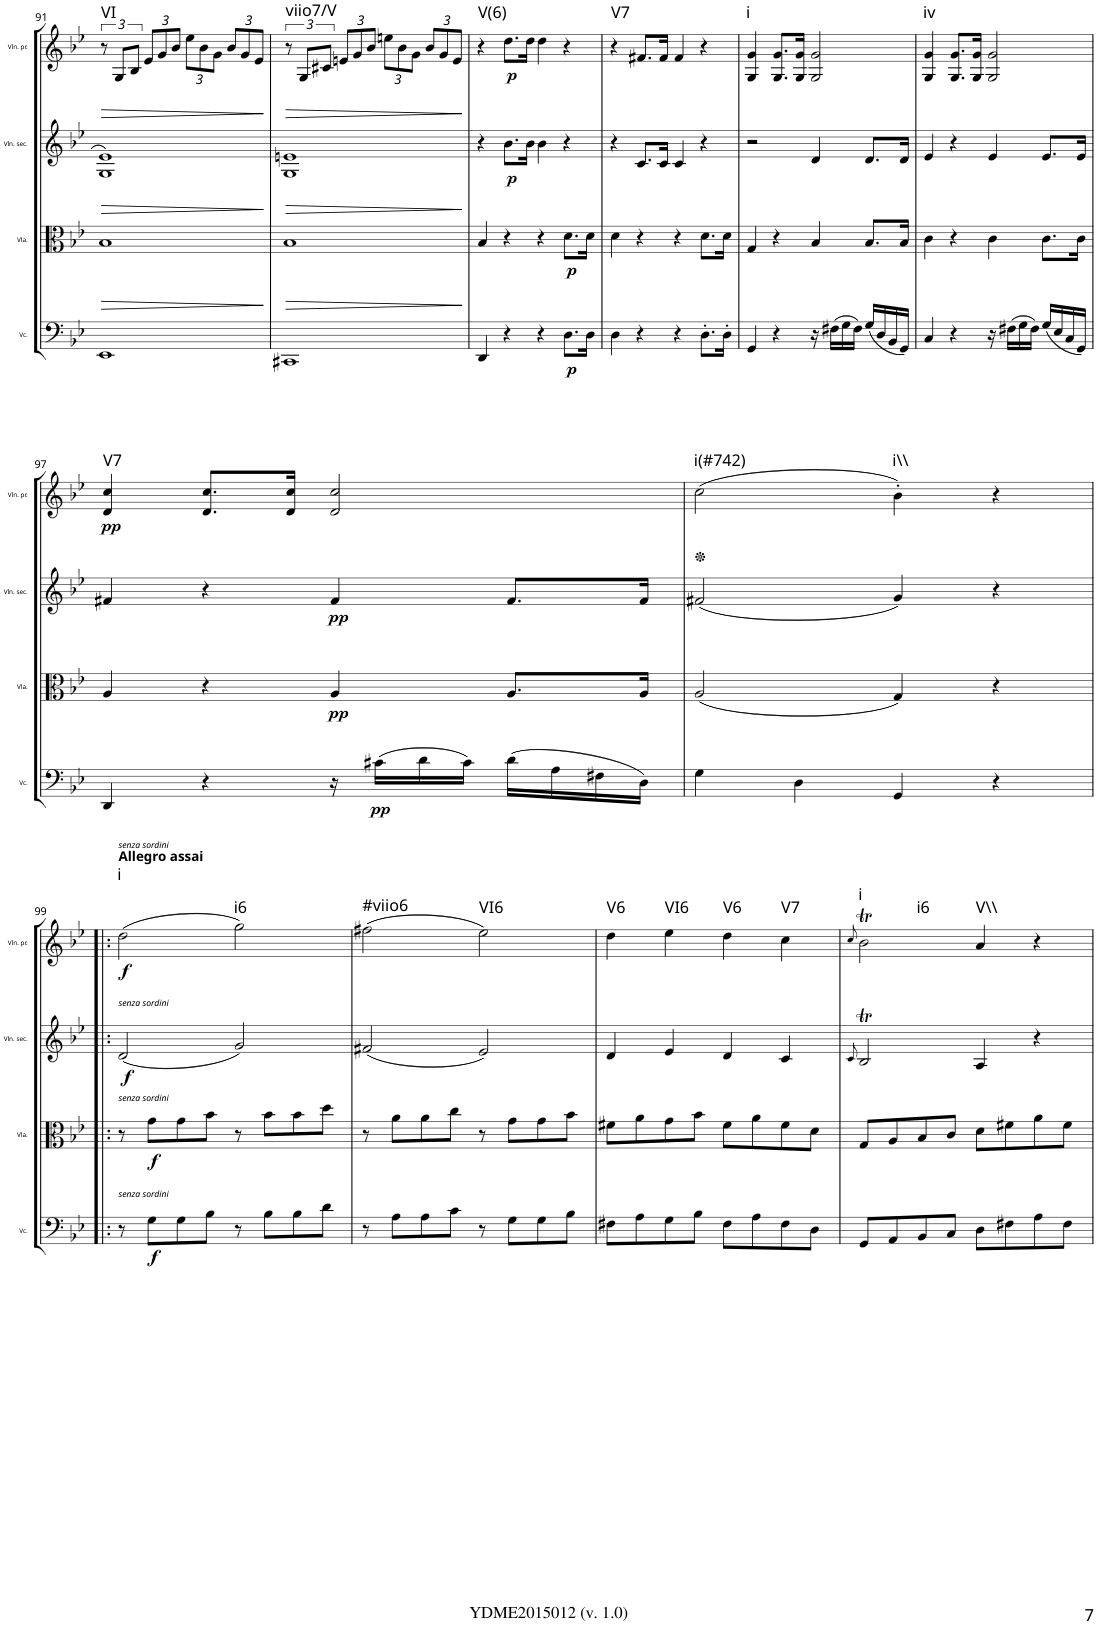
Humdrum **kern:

**kern	**dynam	**kern	**dynam	**kern	**dynam	**kern	**dynam	**harte
*part4	*part4	*part3	*part3	*part2	*part2	*part1	*part1	*part1
*staff4	*staff4	*staff3	*staff3	*staff2	*staff2	*staff1	*staff1	*
*I"Violoncelle	*	*I"Viola	*	*I"Violino secondo	*	*I"Violino primo	*	*
*I'Vc.	*	*I'Vla.	*	*I'Vln. sec.	*	*I'Vln. pr.	*	*
!!LO:PB:g=z
*clefF4	*	*clefC3	*	*clefG2	*	*clefG2	*	*
*k[b-e-]	*	*k[b-e-]	*	*k[b-e-]	*	*k[b-e-]	*	*
*B-:	*	*B-:	*	*B-:	*	*B-:	*	*
*M2/2	*	*M2/2	*	*M2/2	*	*M2/2	*	*
*met(c|)	*	*met(c|)	*	*met(c|)	*	*met(c|)	*	*
=91	=91	=91	=91	=91	=91	=91	=91	=91
!	!LO:HP:b	!	!LO:HP:b	!	!LO:HP:b	!	!	!LO:H:kt=VI
1EE-	>	1B-	>	1G 1e-	>	12r	.	N
.	.	.	.	.	.	12G/L	.	.
.	.	.	.	.	.	12B-/J	.	.
*	*	*	*	*	*	*Xbrackettup	*	*
.	.	.	.	.	.	12e-/L	.	.
.	.	.	.	.	.	12g/	.	.
.	.	.	.	.	.	12b-/J	.	.
.	.	.	.	.	.	12ee-\L	.	.
.	.	.	.	.	.	12b-\	.	.
.	.	.	.	.	.	12g\J	.	.
.	.	.	.	.	.	12b-/L	.	.
.	.	.	.	.	.	12g/	.	.
.	.	.	.	.	.	12e-/J	.	.
.	]	.	]	.	]	.	.	.
=92	=92	=92	=92	=92	=92	=92	=92	=92
!	!LO:HP:b	!	!LO:HP:b	!	!LO:HP:b	!	!	!
*	*	*	*	*	*	*brackettup	*	*
!	!	!	!	!	!	!	!	!LO:H:kt=viio7/V
1CC#X	>	1B-	>	1G 1en	>	12r	.	N
.	.	.	.	.	.	12G/L	.	.
.	.	.	.	.	.	12c#X/J	.	.
*	*	*	*	*	*	*Xbrackettup	*	*
.	.	.	.	.	.	12en/L	.	.
.	.	.	.	.	.	12g/	.	.
.	.	.	.	.	.	12b-/J	.	.
.	.	.	.	.	.	12een\L	.	.
.	.	.	.	.	.	12b-\	.	.
.	.	.	.	.	.	12g\J	.	.
.	.	.	.	.	.	12b-/L	.	.
.	.	.	.	.	.	12g/	.	.
.	.	.	.	.	.	12e/J	.	.
.	]	.	]	.	]	.	.	.
=93	=93	=93	=93	=93	=93	=93	=93	=93
!	!	!	!	!	!	!	!	!LO:H:kt=V(6)
4DD/	.	4B-/	.	4r	.	4r	.	N
!	!	!	!	!	!LO:DY:b	!	!LO:DY:b	!
4r	.	4r	.	8.b-\L	p	8.dd\L	p	.
.	.	.	.	16b-\Jk	.	16dd\Jk	.	.
4r	.	4r	.	4b-\	.	4dd\	.	.
!	!LO:DY:b	!	!LO:DY:b	!	!	!	!	!
8.D\L	p	8.d\L	p	4r	.	4r	.	.
16D\Jk	.	16d\Jk	.	.	.	.	.	.
=94	=94	=94	=94	=94	=94	=94	=94	=94
!	!	!	!	!	!	!	!	!LO:H:kt=V7
4D\	.	4d\	.	4r	.	4r	.	N
4r	.	4r	.	8.c/L	.	8.f#X/L	.	.
.	.	.	.	16c/Jk	.	16f#/Jk	.	.
4r	.	4r	.	4c/	.	4f#/	.	.
8.D'\L	.	8.d\L	.	4r	.	4r	.	.
16D'\Jk	.	16d\Jk	.	.	.	.	.	.
=95	=95	=95	=95	=95	=95	=95	=95	=95
!	!	!	!	!	!	!	!	!LO:H:kt=i
4GG/	.	4G/	.	2r	.	4G/ 4g/	.	N
4r	.	4r	.	.	.	8.G/ 8.g/L	.	.
.	.	.	.	.	.	16G/ 16g/Jk	.	.
16r	.	4B-/	.	4d/	.	2G/ 2g/	.	.
(>16F#X\LL	.	.	.	.	.	.	.	.
16G\	.	.	.	.	.	.	.	.
16F#\JJ)	.	.	.	.	.	.	.	.
(<16G/LL	.	8.B-/L	.	8.d/L	.	.	.	.
16D/	.	.	.	.	.	.	.	.
16BB-/	.	.	.	.	.	.	.	.
16GG/JJ)	.	16B-/Jk	.	16d/Jk	.	.	.	.
=96	=96	=96	=96	=96	=96	=96	=96	=96
!	!	!	!	!	!	!	!	!LO:H:kt=iv
4C/	.	4c\	.	4e-/	.	4G/ 4g/	.	N
4r	.	4r	.	4r	.	8.G/ 8.g/L	.	.
.	.	.	.	.	.	16G/ 16g/Jk	.	.
16r	.	4c\	.	4e-/	.	2G/ 2g/	.	.
(>16F#X\LL	.	.	.	.	.	.	.	.
16G\	.	.	.	.	.	.	.	.
16F#\JJ)	.	.	.	.	.	.	.	.
(<16G/LL	.	8.c\L	.	8.e-/L	.	.	.	.
16E-/	.	.	.	.	.	.	.	.
16C/	.	.	.	.	.	.	.	.
16GG/JJ)	.	16c\Jk	.	16e-/Jk	.	.	.	.
!!LO:LB:g=z
=97	=97	=97	=97	=97	=97	=97	=97	=97
!	!	!	!	!	!	!	!LO:DY:b	!LO:H:kt=V7
4DD/	.	4A/	.	4f#X/	.	4d/ 4cc/	pp	N
4r	.	4r	.	4r	.	8.d/ 8.cc/L	.	.
.	.	.	.	.	.	16d/ 16cc/Jk	.	.
!	!	!	!LO:DY:b	!	!LO:DY:b	!	!	!
16r	.	4A/	pp	4f#/	pp	2d/ 2cc/	.	.
!	!LO:DY:b	!	!	!	!	!	!	!
(>16c#X\LL	pp	.	.	.	.	.	.	.
16d\	.	.	.	.	.	.	.	.
16c#\JJ)	.	.	.	.	.	.	.	.
(>16d\LL	.	8.A/L	.	8.f#/L	.	.	.	.
16A\	.	.	.	.	.	.	.	.
16F#X\	.	.	.	.	.	.	.	.
16D\JJ)	.	16A/Jk	.	16f#/Jk	.	.	.	.
=98	=98	=98	=98	=98	=98	=98	=98	=98
!	!	!	!	!	!	!	!	!LO:H:kt=i(#742)
4G\	.	(<2A/	.	(<2f#X/	.	(>2cc\	.	N
4D\	.	.	.	.	.	.	.	.
!	!	!	!	!	!	!	!	!LO:H:kt=i\\
4GG/	.	4G/)	.	4g/)	.	4b-'\)	.	N
4r	.	4r	.	4r	.	4r	.	.
!!LO:LB:g=z
=99!|:	=99!|:	=99!|:	=99!|:	=99!|:	=99!|:	=99!|:	=99!|:	=99!|:
!	!	!	!	!	!	!LO:TX:a:B:t=Allegro assai	!	!
!	!	!	!	!	!	!LO:TX:a:i:t=senza sordini	!	!
!	!	!	!	!LO:TX:a:i:t=senza sordini	!	!	!	!
!	!	!LO:TX:a:i:t=senza sordini	!	!	!	!	!	!
!LO:TX:a:i:t=senza sordini	!	!	!	!	!	!	!	!
!	!	!	!	!	!LO:DY:b	!	!LO:DY:b	!LO:H:kt=i
8r	.	8r	.	(<2d/	f	(>2dd\	f	N
!	!LO:DY:b	!	!LO:DY:b	!	!	!	!	!
8G\L	f	8g\L	f	.	.	.	.	.
8G\	.	8g\	.	.	.	.	.	.
8B-\J	.	8b-\J	.	.	.	.	.	.
!	!	!	!	!	!	!	!	!LO:H:kt=i6
8r	.	8r	.	2g/)	.	2gg\)	.	N
8B-\L	.	8b-\L	.	.	.	.	.	.
8B-\	.	8b-\	.	.	.	.	.	.
8d\J	.	8dd\J	.	.	.	.	.	.
=100	=100	=100	=100	=100	=100	=100	=100	=100
!	!	!	!	!	!	!	!	!LO:H:kt=#viio6
8r	.	8r	.	(<2f#X/	.	(>2ff#X\	.	N
8A\L	.	8a\L	.	.	.	.	.	.
8A\	.	8a\	.	.	.	.	.	.
8c\J	.	8cc\J	.	.	.	.	.	.
!	!	!	!	!	!	!	!	!LO:H:kt=VI6
8r	.	8r	.	2e-/)	.	2ee-\)	.	N
8G\L	.	8g\L	.	.	.	.	.	.
8G\	.	8g\	.	.	.	.	.	.
8B-\J	.	8b-\J	.	.	.	.	.	.
=101	=101	=101	=101	=101	=101	=101	=101	=101
!	!	!	!	!	!	!	!	!LO:H:kt=V6
8F#X\L	.	8f#X\L	.	4d/	.	4dd\	.	N
8A\	.	8a\	.	.	.	.	.	.
!	!	!	!	!	!	!	!	!LO:H:kt=VI6
8G\	.	8g\	.	4e-/	.	4ee-\	.	N
8B-\J	.	8b-\J	.	.	.	.	.	.
!	!	!	!	!	!	!	!	!LO:H:kt=V6
8F#\L	.	8f#\L	.	4d/	.	4dd\	.	N
8A\	.	8a\	.	.	.	.	.	.
!	!	!	!	!	!	!	!	!LO:H:kt=V7
8F#\	.	8f#\	.	4c/	.	4cc\	.	N
8D\J	.	8d\J	.	.	.	.	.	.
=102	=102	=102	=102	=102	=102	=102	=102	=102
.	.	.	.	8qc/	.	8qcc/	.	.
!	!	!	!	!	!	!	!	!LO:H:n=1:kt=i
!	!	!	!	!	!	!	!	!LO:H:n=2:kt=i6
8GG/L	.	8G/L	.	2B-T/	.	2b-T\	.	N N
8AA/	.	8A/	.	.	.	.	.	.
8BB-/	.	8B-/	.	.	.	.	.	.
8C/J	.	8c/J	.	.	.	.	.	.
!	!	!	!	!	!	!	!	!LO:H:kt=V\\
8D\L	.	8d\L	.	4A/	.	4a/	.	N
8F#X\	.	8f#X\	.	.	.	.	.	.
8A\	.	8a\	.	4r	.	4r	.	.
8F#\J	.	8f#\J	.	.	.	.	.	.
=	=	=	=	=	=	=	=	=
*-	*-	*-	*-	*-	*-	*-	*-	*-
